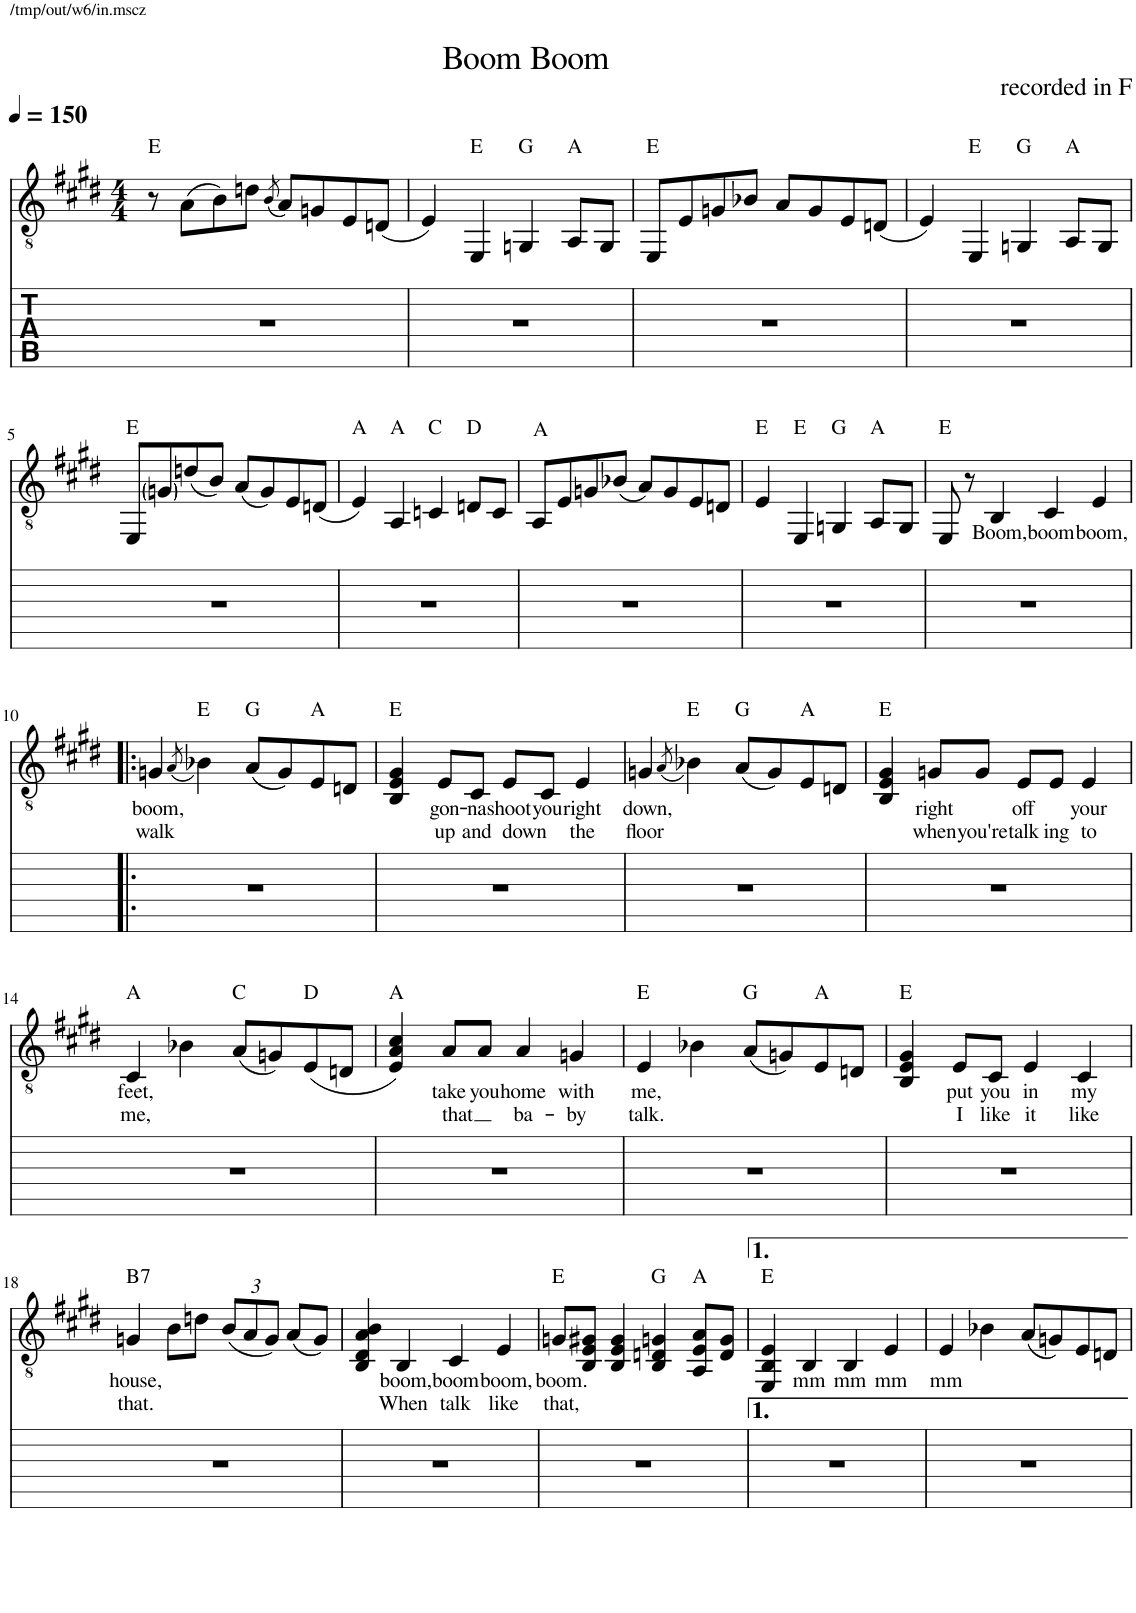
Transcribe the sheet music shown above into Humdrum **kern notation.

**kern	**kern	**text	**text	**harte
*part2	*part1	*part1	*part1	*part1
*staff2	*staff1	*staff1	*staff1	*
*I"Electric Guitar (Tablature)	*I"Piano	*	*	*
*I'Elec Gtr	*I'Pno	*	*	*
*stria6	*	*	*	*
*	*clefGv2	*	*	*
*k[f#c#g#d#]	*k[f#c#g#d#]	*	*	*
*M4/4	*M4/4	*	*	*
*MM150	*MM150	*	*	*
=1	=1	=1	=1	=1
1r	8r	.	.	E:maj
.	(8A\L	.	.	.
.	8B\)	.	.	.
.	8dn\J	.	.	.
.	(8qB/	.	.	.
.	8A/L)	.	.	.
.	8Gn/	.	.	.
.	8E/	.	.	.
.	(8Dn/J	.	.	.
=2	=2	=2	=2	=2
1r	4E/)	.	.	.
.	4EE/	.	.	E:maj
.	4GGn/	.	.	G:maj
.	8AA/L	.	.	A:maj
.	8GG/J	.	.	.
=3	=3	=3	=3	=3
1r	8EE/L	.	.	E:maj
.	8E/	.	.	.
.	8Gn/	.	.	.
.	8B-X/J	.	.	.
.	8A/L	.	.	.
.	8G/	.	.	.
.	8E/	.	.	.
.	(8Dn/J	.	.	.
=4	=4	=4	=4	=4
1r	4E/)	.	.	.
.	4EE/	.	.	E:maj
.	4GGn/	.	.	G:maj
.	8AA/L	.	.	A:maj
.	8GG/J	.	.	.
!!LO:LB:g=z
=5	=5	=5	=5	=5
1r	8EE/L	.	.	E:maj
.	8Gn/	.	.	.
.	(8dn/	.	.	.
.	8B/J)	.	.	.
.	(8A/L	.	.	.
.	8G/)	.	.	.
.	8E/	.	.	.
.	(8Dn/J	.	.	.
=6	=6	=6	=6	=6
1r	4E/)	.	.	A:maj
.	4AA/	.	.	A:maj
.	4Cn/	.	.	C:maj
.	8Dn/L	.	.	D:maj
.	8C/J	.	.	.
=7	=7	=7	=7	=7
1r	8AA/L	.	.	A:maj
.	8E/	.	.	.
.	8Gn/	.	.	.
.	(8B-X/J	.	.	.
.	8A/L)	.	.	.
.	8G/	.	.	.
.	8E/	.	.	.
.	8Dn/J	.	.	.
=8	=8	=8	=8	=8
1r	4E/	.	.	E:maj
.	4EE/	.	.	E:maj
.	4GGn/	.	.	G:maj
.	8AA/L	.	.	A:maj
.	8GG/J	.	.	.
=9	=9	=9	=9	=9
1r	8EE/	.	.	E:maj
.	8r	.	.	.
!	!	!LO:LY:b	!	!
.	4BB/	Boom,	.	.
!	!	!LO:LY:b	!	!
.	4C#/	boom	.	.
!	!	!LO:LY:b	!	!
.	4E/	boom,	.	.
!!LO:LB:g=z
=10!|:	=10!|:	=10!|:	=10!|:	=10!|:
!	!	!LO:LY:b	!LO:LY:b	!
1r	4Gn/	boom,	walk	.
.	(8qA/	.	.	.
.	4B-X\)	.	.	E:maj
.	(8A/L	.	.	G:maj
.	8G/)	.	.	.
.	8E/	.	.	A:maj
.	8Dn/J	.	.	.
=11	=11	=11	=11	=11
1r	4BB/ 4E/ 4G#/	.	.	E:maj
!	!	!LO:LY:b	!LO:LY:b	!
.	8E/L	gon-	up	.
!	!	!LO:LY:b	!LO:LY:b	!
.	8C#/J	-na	and	.
!	!	!LO:LY:b	!LO:LY:b	!
.	8E/L	shoot	down	.
!	!	!LO:LY:b	!	!
.	8C#/J	you	.	.
!	!	!LO:LY:b	!LO:LY:b	!
.	4E/	right	the	.
=12	=12	=12	=12	=12
!	!	!LO:LY:b	!LO:LY:b	!
1r	4Gn/	down,	floor	.
.	(8qA/	.	.	.
.	4B-X\)	.	.	E:maj
.	(8A/L	.	.	G:maj
.	8G/)	.	.	.
.	8E/	.	.	A:maj
.	8Dn/J	.	.	.
=13	=13	=13	=13	=13
1r	4BB/ 4E/ 4G#/	.	.	E:maj
!	!	!LO:LY:b	!LO:LY:b	!
.	8Gn/L	right	when	.
!	!	!	!LO:LY:b	!
.	8G/J	.	you're	.
!	!	!LO:LY:b	!LO:LY:b	!
.	8E/L	off	talk-	.
!	!	!	!LO:LY:b	!
.	8E/J	.	-ing	.
!	!	!LO:LY:b	!LO:LY:b	!
.	4E/	your	to	.
!!LO:LB:g=z
=14	=14	=14	=14	=14
!	!	!LO:LY:b	!LO:LY:b	!
1r	4C#/	feet,	me,	A:maj
.	4B-X\	.	.	.
.	(8A/L	.	.	C:maj
.	8Gn/)	.	.	.
.	(8E/	.	.	D:maj
.	8Dn/J	.	.	.
=15	=15	=15	=15	=15
1r	4E/ 4A/ 4c#/)	.	.	A:maj
!	!	!LO:LY:b	!LO:LY:b	!
.	8A/L	take	that	.
!	!	!LO:LY:b	!	!
.	8A/J	you	.	.
!	!	!LO:LY:b	!LO:LY:b	!
.	4A/	home	ba-	.
!	!	!LO:LY:b	!LO:LY:b	!
.	4Gn/	with	-by	.
=16	=16	=16	=16	=16
!	!	!LO:LY:b	!LO:LY:b	!
1r	4E/	me,	talk.	E:maj
.	4B-X\	.	.	.
.	(8A/L	.	.	G:maj
.	8Gn/)	.	.	.
.	8E/	.	.	A:maj
.	8Dn/J	.	.	.
=17	=17	=17	=17	=17
1r	4BB/ 4E/ 4G#/	.	.	E:maj
!	!	!LO:LY:b	!LO:LY:b	!
.	8E/L	put	I	.
!	!	!LO:LY:b	!LO:LY:b	!
.	8C#/J	you	like	.
!	!	!LO:LY:b	!LO:LY:b	!
.	4E/	in	it	.
!	!	!LO:LY:b	!LO:LY:b	!
.	4C#/	my	like	.
!!LO:LB:g=z
=18	=18	=18	=18	=18
!	!	!LO:LY:b	!LO:LY:b	!LO:H:kt=7
1r	4Gn/	house,	that.	B:7
.	8B\L	.	.	.
.	8dn\J	.	.	.
*	*Xbrackettup	*	*	*
.	(12B/L	.	.	.
.	12A/	.	.	.
.	12G/J)	.	.	.
.	(8A/L	.	.	.
.	8G/J)	.	.	.
=19	=19	=19	=19	=19
1r	4BB/ 4D#/ 4A/ 4B/	.	.	.
!	!	!LO:LY:b	!LO:LY:b	!
.	4BB/	boom,	When	.
!	!	!LO:LY:b	!LO:LY:b	!
.	4C#/	boom	talk	.
!	!	!LO:LY:b	!LO:LY:b	!
.	4E/	boom,	like	.
=20	=20	=20	=20	=20
!	!	!LO:LY:b	!LO:LY:b	!
1r	8Gn/L	boom.	that,	E:maj
.	8BB/ 8E/ 8G#X/J	.	.	.
.	4BB/ 4E/ 4G#/	.	.	.
.	4BB/ 4Dn/ 4Gn/	.	.	G:maj
.	8AA/ 8E/ 8A/L	.	.	A:maj
.	8D/ 8G/J	.	.	.
=21	=21	=21	=21	=21
1r	4EE/ 4BB/ 4E/	.	.	E:maj
!	!	!LO:LY:b	!	!
.	4BB/	mm	.	.
!	!	!LO:LY:b	!	!
.	4BB/	mm	.	.
!	!	!LO:LY:b	!	!
.	4E/	mm	.	.
=22	=22	=22	=22	=22
!	!	!LO:LY:b	!	!
1r	4E/	mm	.	.
.	4B-X\	.	.	.
.	(8A/L	.	.	.
.	8Gn/)	.	.	.
.	8E/	.	.	.
.	8Dn/J	.	.	.
=	=	=	=	=
*-	*-	*-	*-	*-
